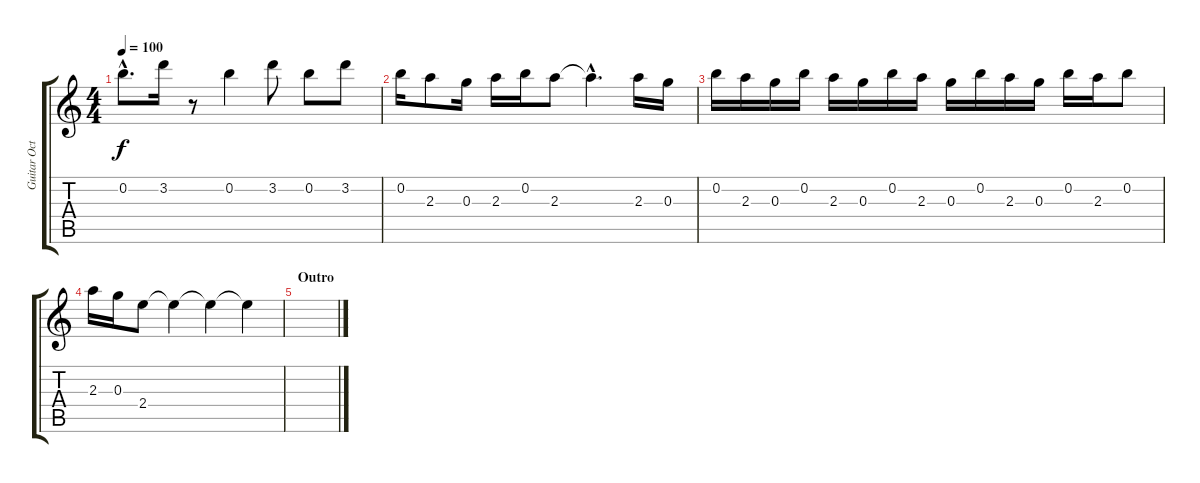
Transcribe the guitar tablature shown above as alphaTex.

\track ("Guitar Octaver" "Guitar Oct") {instrument overdrivenguitar}
\staff {score tabs}
\tuning (E5 B4 G4 D4 A3 E3) {hide}
\ts (4 4)
\tempo 100
\clef g2
\ks c
0.2{hac}.8{d dy f} 3.2.16 r.8 0.2.4 3.2.8 0.2.8 3.2.8 |
0.2.16 2.3.8 0.3.16 2.3.16 0.2.16 2.3.8 2.3{hac t}.4{d} 2.3.16 0.3.16 |
0.2.16 2.3.16 0.3.16 0.2.16 2.3.16 0.3.16 0.2.16 2.3.16 0.3.16 0.2.16 2.3.16 0.3.16 0.2.16 2.3.16 0.2.8 |
2.3.16 0.3.16 2.4.8 2.4{t}.4 2.4{t}.4 2.4{t}.4 |
\section ("" "Outro")
